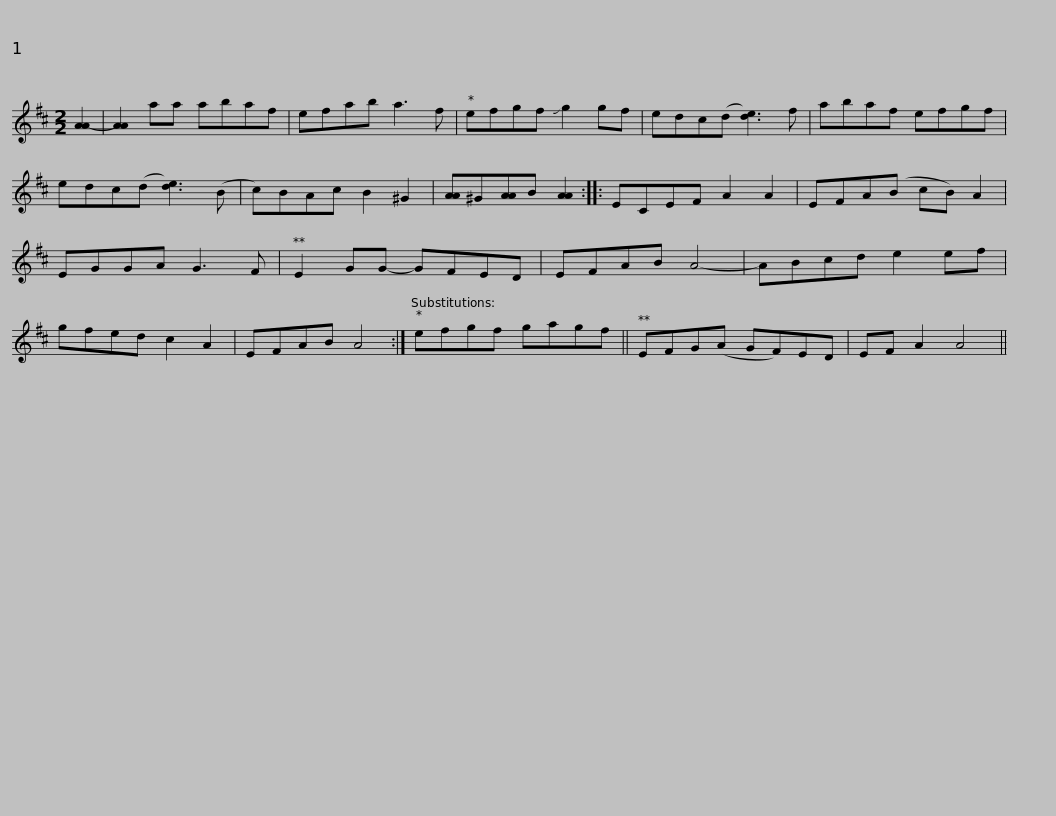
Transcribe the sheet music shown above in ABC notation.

X:1
L:1/8
M:2/2
I:linebreak $
K:D
V:1 treble
V:1
 [AA-]2 | [AA]2 aa abaf | efab a3 f | efgf !slide!g2 gf | edc(d [de]3) f | %5
 abaf efgf |$ edc(d [de]3) (B | c)BAc B2 ^G2 | [AA]^G[AA]B [AA]2 :: ECEF A2 A2 | %10
 EFA(B cB) A2 | EGGA G3 F |$ E2 GG- GFED | EFAB A4- | ABcd e2 ef | %15
 gfed c2 A2 | EFAB A4 :| efgf gagf ||$ EFG(A GF)ED | EF A2 A4 || %20
